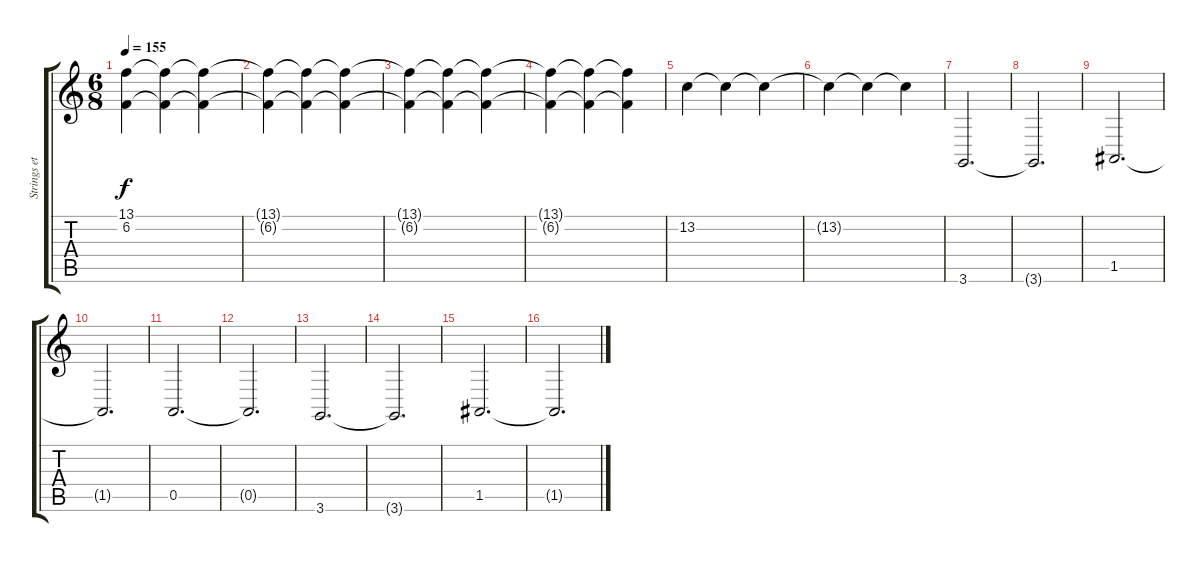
\track ("Strings etc" "Strings et") {instrument drawbarorgan}
\staff {score tabs}
\tuning (E4 B3 G3 D3 A2 E2) {hide}
\ts (6 8)
\tempo 155
\clef g2
\ks c
(13.1{t} 6.2{t}).4{dy f} (13.1{t} 6.2{t}).4 (13.1{t} 6.2{t}).4 |
(13.1{t} 6.2{t}).4 (13.1{t} 6.2{t}).4 (13.1{t} 6.2{t}).4 |
(13.1{t} 6.2{t}).4 (13.1{t} 6.2{t}).4 (13.1{t} 6.2{t}).4 |
(13.1{t} 6.2{t}).4 (13.1{t} 6.2{t}).4 (13.1{t} 6.2{t}).4 |
13.2.4{volume 12 instrument accordion} 13.2{t}.4 13.2{t}.4 |
13.2{t}.4 13.2{t}.4 13.2{t}.4 |
3.6.2{d volume 9 instrument viola} |
3.6{t}.2{d} |
1.5.2{d} |
1.5{t}.2{d} |
0.5.2{d} |
0.5{t}.2{d} |
3.6.2{d volume 5 instrument viola} |
3.6{t}.2{d} |
1.5.2{d} |
1.5{t}.2{d}
